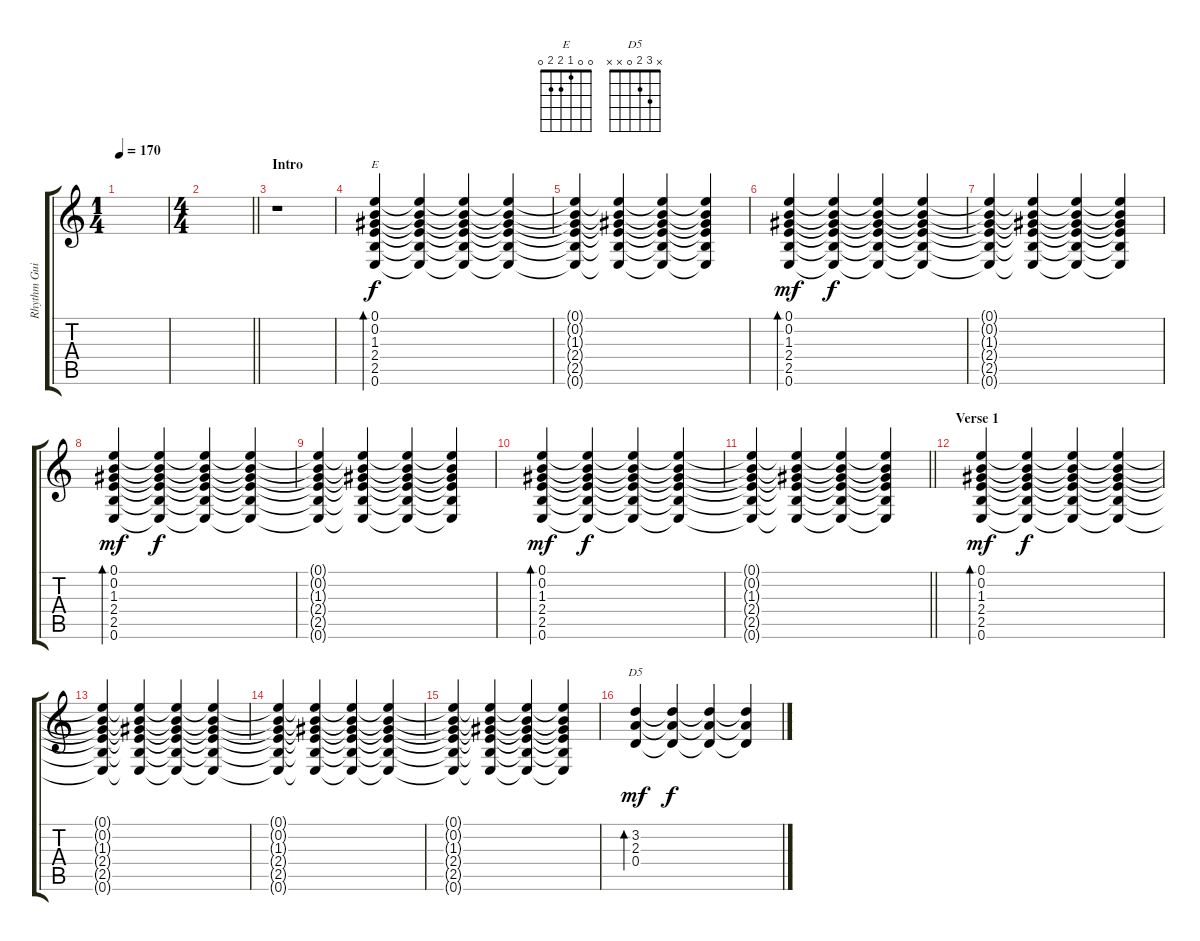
\track ("Rhythm Guitar" "Rhythm Gui") {instrument acousticguitarsteel}
\staff {score tabs}
\tuning (E4 B3 G3 D3 A2 E2) {hide}
\chord ("E" 0 0 1 2 2 0)
\chord ("D5" x 3 2 0 x x)
\ts (1 4)
\tempo 170
\clef g2
\ks c
|
\ts (4 4)
\barLineRight lightlight
|
\section ("" "Intro")
r.1 |
(0.1 0.2 1.3 2.4 2.5 0.6).4{bd 480 ch "E"} (0.1{t} 0.2{t} 1.3{t} 2.4{t} 2.5{t} 0.6{t}).4{dy f} (0.1{t} 0.2{t} 1.3{t} 2.4{t} 2.5{t} 0.6{t}).4 (0.1{t} 0.2{t} 1.3{t} 2.4{t} 2.5{t} 0.6{t}).4 |
(0.1{t} 0.2{t} 1.3{t} 2.4{t} 2.5{t} 0.6{t}).4 (0.1{t} 0.2{t} 1.3{t} 2.4{t} 2.5{t} 0.6{t}).4 (0.1{t} 0.2{t} 1.3{t} 2.4{t} 2.5{t} 0.6{t}).4 (0.1{t} 0.2{t} 1.3{t} 2.4{t} 2.5{t} 0.6{t}).4 |
(0.1 0.2 1.3 2.4 2.5 0.6).4{bd 480 dy mf} (0.1{t} 0.2{t} 1.3{t} 2.4{t} 2.5{t} 0.6{t}).4{dy f} (0.1{t} 0.2{t} 1.3{t} 2.4{t} 2.5{t} 0.6{t}).4 (0.1{t} 0.2{t} 1.3{t} 2.4{t} 2.5{t} 0.6{t}).4 |
(0.1{t} 0.2{t} 1.3{t} 2.4{t} 2.5{t} 0.6{t}).4 (0.1{t} 0.2{t} 1.3{t} 2.4{t} 2.5{t} 0.6{t}).4 (0.1{t} 0.2{t} 1.3{t} 2.4{t} 2.5{t} 0.6{t}).4 (0.1{t} 0.2{t} 1.3{t} 2.4{t} 2.5{t} 0.6{t}).4 |
(0.1 0.2 1.3 2.4 2.5 0.6).4{bd 480 dy mf} (0.1{t} 0.2{t} 1.3{t} 2.4{t} 2.5{t} 0.6{t}).4{dy f} (0.1{t} 0.2{t} 1.3{t} 2.4{t} 2.5{t} 0.6{t}).4 (0.1{t} 0.2{t} 1.3{t} 2.4{t} 2.5{t} 0.6{t}).4 |
(0.1{t} 0.2{t} 1.3{t} 2.4{t} 2.5{t} 0.6{t}).4 (0.1{t} 0.2{t} 1.3{t} 2.4{t} 2.5{t} 0.6{t}).4 (0.1{t} 0.2{t} 1.3{t} 2.4{t} 2.5{t} 0.6{t}).4 (0.1{t} 0.2{t} 1.3{t} 2.4{t} 2.5{t} 0.6{t}).4 |
(0.1 0.2 1.3 2.4 2.5 0.6).4{bd 480 dy mf} (0.1{t} 0.2{t} 1.3{t} 2.4{t} 2.5{t} 0.6{t}).4{dy f} (0.1{t} 0.2{t} 1.3{t} 2.4{t} 2.5{t} 0.6{t}).4 (0.1{t} 0.2{t} 1.3{t} 2.4{t} 2.5{t} 0.6{t}).4 |
\barLineRight lightlight
(0.1{t} 0.2{t} 1.3{t} 2.4{t} 2.5{t} 0.6{t}).4 (0.1{t} 0.2{t} 1.3{t} 2.4{t} 2.5{t} 0.6{t}).4 (0.1{t} 0.2{t} 1.3{t} 2.4{t} 2.5{t} 0.6{t}).4 (0.1{t} 0.2{t} 1.3{t} 2.4{t} 2.5{t} 0.6{t}).4 |
\section ("" "Verse 1")
(0.1 0.2 1.3 2.4 2.5 0.6).4{bd 480 dy mf} (0.1{t} 0.2{t} 1.3{t} 2.4{t} 2.5{t} 0.6{t}).4{dy f} (0.1{t} 0.2{t} 1.3{t} 2.4{t} 2.5{t} 0.6{t}).4 (0.1{t} 0.2{t} 1.3{t} 2.4{t} 2.5{t} 0.6{t}).4 |
(0.1{t} 0.2{t} 1.3{t} 2.4{t} 2.5{t} 0.6{t}).4 (0.1{t} 0.2{t} 1.3{t} 2.4{t} 2.5{t} 0.6{t}).4 (0.1{t} 0.2{t} 1.3{t} 2.4{t} 2.5{t} 0.6{t}).4 (0.1{t} 0.2{t} 1.3{t} 2.4{t} 2.5{t} 0.6{t}).4 |
(0.1{t} 0.2{t} 1.3{t} 2.4{t} 2.5{t} 0.6{t}).4 (0.1{t} 0.2{t} 1.3{t} 2.4{t} 2.5{t} 0.6{t}).4 (0.1{t} 0.2{t} 1.3{t} 2.4{t} 2.5{t} 0.6{t}).4 (0.1{t} 0.2{t} 1.3{t} 2.4{t} 2.5{t} 0.6{t}).4 |
(0.1{t} 0.2{t} 1.3{t} 2.4{t} 2.5{t} 0.6{t}).4 (0.1{t} 0.2{t} 1.3{t} 2.4{t} 2.5{t} 0.6{t}).4 (0.1{t} 0.2{t} 1.3{t} 2.4{t} 2.5{t} 0.6{t}).4 (0.1{t} 0.2{t} 1.3{t} 2.4{t} 2.5{t} 0.6{t}).4 |
(3.2 2.3 0.4).4{bd 480 ch "D5" dy mf} (3.2{t} 2.3{t} 0.4{t}).4{dy f} (3.2{t} 2.3{t} 0.4{t}).4 (3.2{t} 2.3{t} 0.4{t}).4
